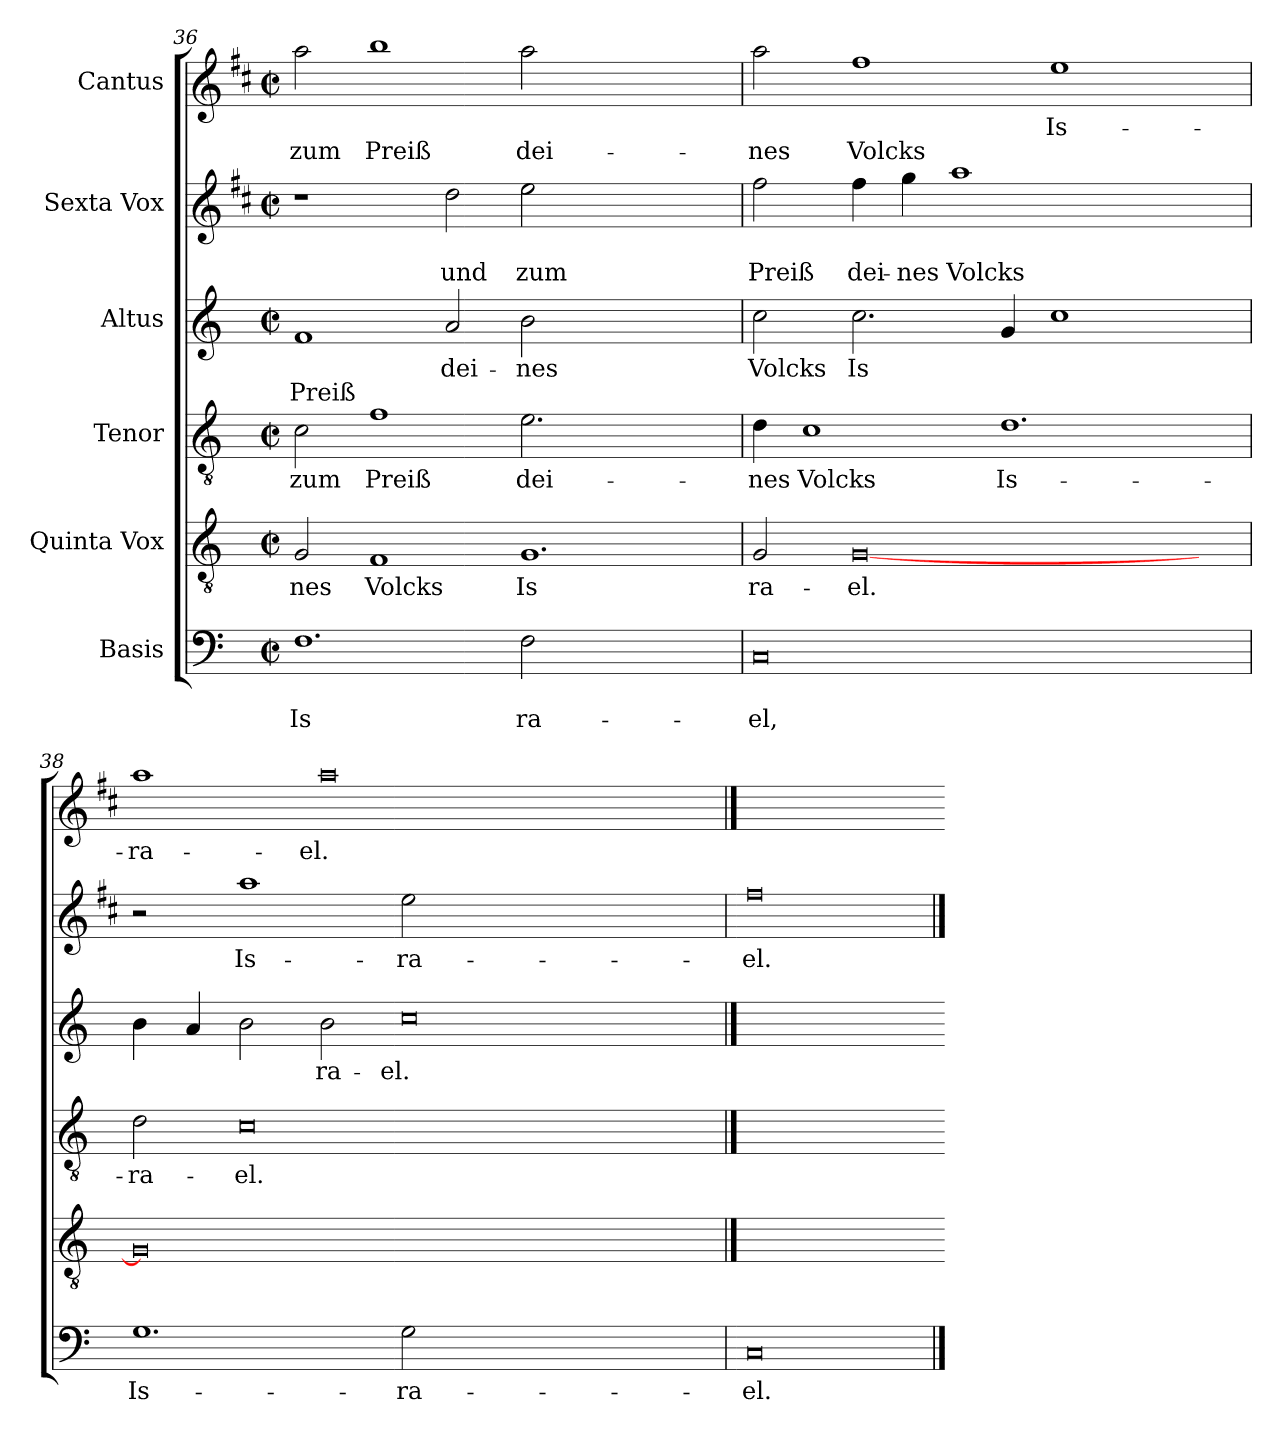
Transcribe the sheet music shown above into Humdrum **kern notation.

**kern	**text	**text	**kern	**text	**kern	**text	**kern	**text	**text	**kern	**text	**text	**kern	**text	**text
*part6	*part6	*part6	*part5	*part5	*part4	*part4	*part3	*part3	*part3	*part2	*part2	*part2	*part1	*part1	*part1
*staff6	*staff6	*staff6	*staff5	*staff5	*staff4	*staff4	*staff3	*staff3	*staff3	*staff2	*staff2	*staff2	*staff1	*staff1	*staff1
*I"Basis	*	*	*I"Quinta Vox	*	*I"Tenor	*	*I"Altus	*	*	*I"Sexta Vox	*	*	*I"Cantus	*	*
*clefF4	*	*	*clefGv2	*	*clefGv2	*	*clefG2	*	*	*clefG2	*	*	*clefG2	*	*
*	*	*	*	*	*	*	*	*	*	*ITrd1c2	*	*	*ITrd1c2	*	*
*k[]	*	*	*k[]	*	*k[]	*	*k[]	*	*	*k[]	*	*	*k[]	*	*
*C:	*	*	*C:	*	*C:	*	*C:	*	*	*C:	*	*	*C:	*	*
*M4/2	*	*	*M4/2	*	*M4/2	*	*M4/2	*	*	*M4/2	*	*	*M4/2	*	*
*met(c|)	*	*	*met(c|)	*	*met(c|)	*	*met(c|)	*	*	*met(c|)	*	*	*met(c|)	*	*
=36	=36	=36	=36	=36	=36	=36	=36	=36	=36	=36	=36	=36	=36	=36	=36
!	!	!LO:LY:b	!	!LO:LY:b	!	!LO:LY:b	!	!	!LO:LY:b	!	!	!	!	!	!LO:LY:b
1.F	.	Is	2G	-nes	2c	zum	1f	.	Preiß	1r	.	.	2gg	.	zum
!	!	!	!	!LO:LY:b	!	!LO:LY:b	!	!	!	!	!	!	!	!	!LO:LY:b
.	.	.	1F	Volcks	1f	Preiß	.	.	.	.	.	.	1aa	.	Preiß
!	!	!	!	!	!	!	!	!LO:LY:b	!	!	!	!LO:LY:b	!	!	!
.	.	.	.	.	.	.	2a	dei-	.	2cc	.	und	.	.	.
!	!	!LO:LY:b	!	!LO:LY:b	!	!LO:LY:b	!	!LO:LY:b	!	!	!	!LO:LY:b	!	!	!LO:LY:b
2F	.	ra-	1.G	Is	2.e	dei-	2b	-nes	.	2dd	.	zum	2gg	.	dei-
1ryy	.	.	.	.	.	.	1ryy	.	.	1ryy	.	.	1ryy	.	.
.	.	.	.	.	2.ryy	.	.	.	.	.	.	.	.	.	.
=37	=37	=37	=37	=37	=37	=37	=37	=37	=37	=37	=37	=37	=37	=37	=37
!	!	!LO:LY:b	!	!LO:LY:b	!	!LO:LY:b	!	!LO:LY:b	!	!	!	!LO:LY:b	!	!	!LO:LY:b
0C	.	-el,	2G	ra-	4d	-nes	2cc	Volcks	.	2ee	.	Preiß	2gg	.	-nes
!	!	!	!	!	!	!LO:LY:b	!	!	!	!	!	!	!	!	!
.	.	.	.	.	1c	Volcks	.	.	.	.	.	.	.	.	.
!	!	!	!	!LO:LY:b	!	!	!	!LO:LY:b	!	!	!	!LO:LY:b	!	!	!LO:LY:b
.	.	.	[0G	-el.	.	.	2.cc	Is	.	4ee	.	dei-	1ee	.	Volcks
!	!	!	!	!	!	!	!	!	!	!	!	!LO:LY:b	!	!	!
.	.	.	.	.	.	.	.	.	.	4ff	.	-nes	.	.	.
!	!	!	!	!	!	!	!	!	!	!	!	!LO:LY:b	!	!	!
.	.	.	.	.	.	.	.	.	.	1gg	.	Volcks	.	.	.
!	!	!	!	!	!	!LO:LY:b	!	!	!	!	!	!	!	!	!
.	.	.	.	.	1.d	Is-	4g	.	.	.	.	.	.	.	.
!	!	!	!	!	!	!	!	!	!	!	!	!	!	!LO:LY:b	!
.	.	.	.	.	.	.	1cc	.	.	.	.	.	1dd	Is-	.
2.ryy	.	.	.	.	.	.	.	.	.	2.ryy	.	.	.	.	.
.	.	.	4ryy	.	.	.	4ryy	.	.	.	.	.	4ryy	.	.
=38	=38	=38	=38	=38	=38	=38	=38	=38	=38	=38	=38	=38	=38	=38	=38
!	!LO:LY:b	!	!	!	!	!LO:LY:b	!	!	!	!	!	!	!	!LO:LY:b	!
1.G	Is-	.	0G]	.	2d	-ra-	4b	.	.	2r	.	.	1gg	-ra-	.
.	.	.	.	.	.	.	4a	.	.	.	.	.	.	.	.
!	!	!	!	!	!	!LO:LY:b	!	!	!	!	!LO:LY:b	!	!	!	!
.	.	.	.	.	0c	-el.	2b	.	.	1gg	Is-	.	.	.	.
!	!	!	!	!	!	!	!	!LO:LY:b	!	!	!	!	!	!LO:LY:b	!
.	.	.	.	.	.	.	2b	ra-	.	.	.	.	0gg	-el.	.
!	!LO:LY:b	!	!	!	!	!	!	!LO:LY:b	!	!	!LO:LY:b	!	!	!	!
2G	-ra-	.	.	.	.	.	0cc	-el.	.	2dd	-ra-	.	.	.	.
1.ryy	.	.	1.ryy	.	.	.	.	.	.	1.ryy	.	.	.	.	.
.	.	.	.	.	1ryy	.	.	.	.	.	.	.	.	.	.
.	.	.	.	.	.	.	.	.	.	.	.	.	2ryy	.	.
=	==	==	==	==	==	==	==	==	==	=	==	==	==	==	==
!	!LO:LY:b	!	!	!	!	!	!	!	!	!	!LO:LY:b	!	!	!	!
0C	-el.	.	0ryy	.	0ryy	.	0ryy	.	.	0ee	-el.	.	0ryy	.	.
==	=	=	=	=	=	=	=	=	=	==	=	=	=	=	=
*-	*-	*-	*-	*-	*-	*-	*-	*-	*-	*-	*-	*-	*-	*-	*-
